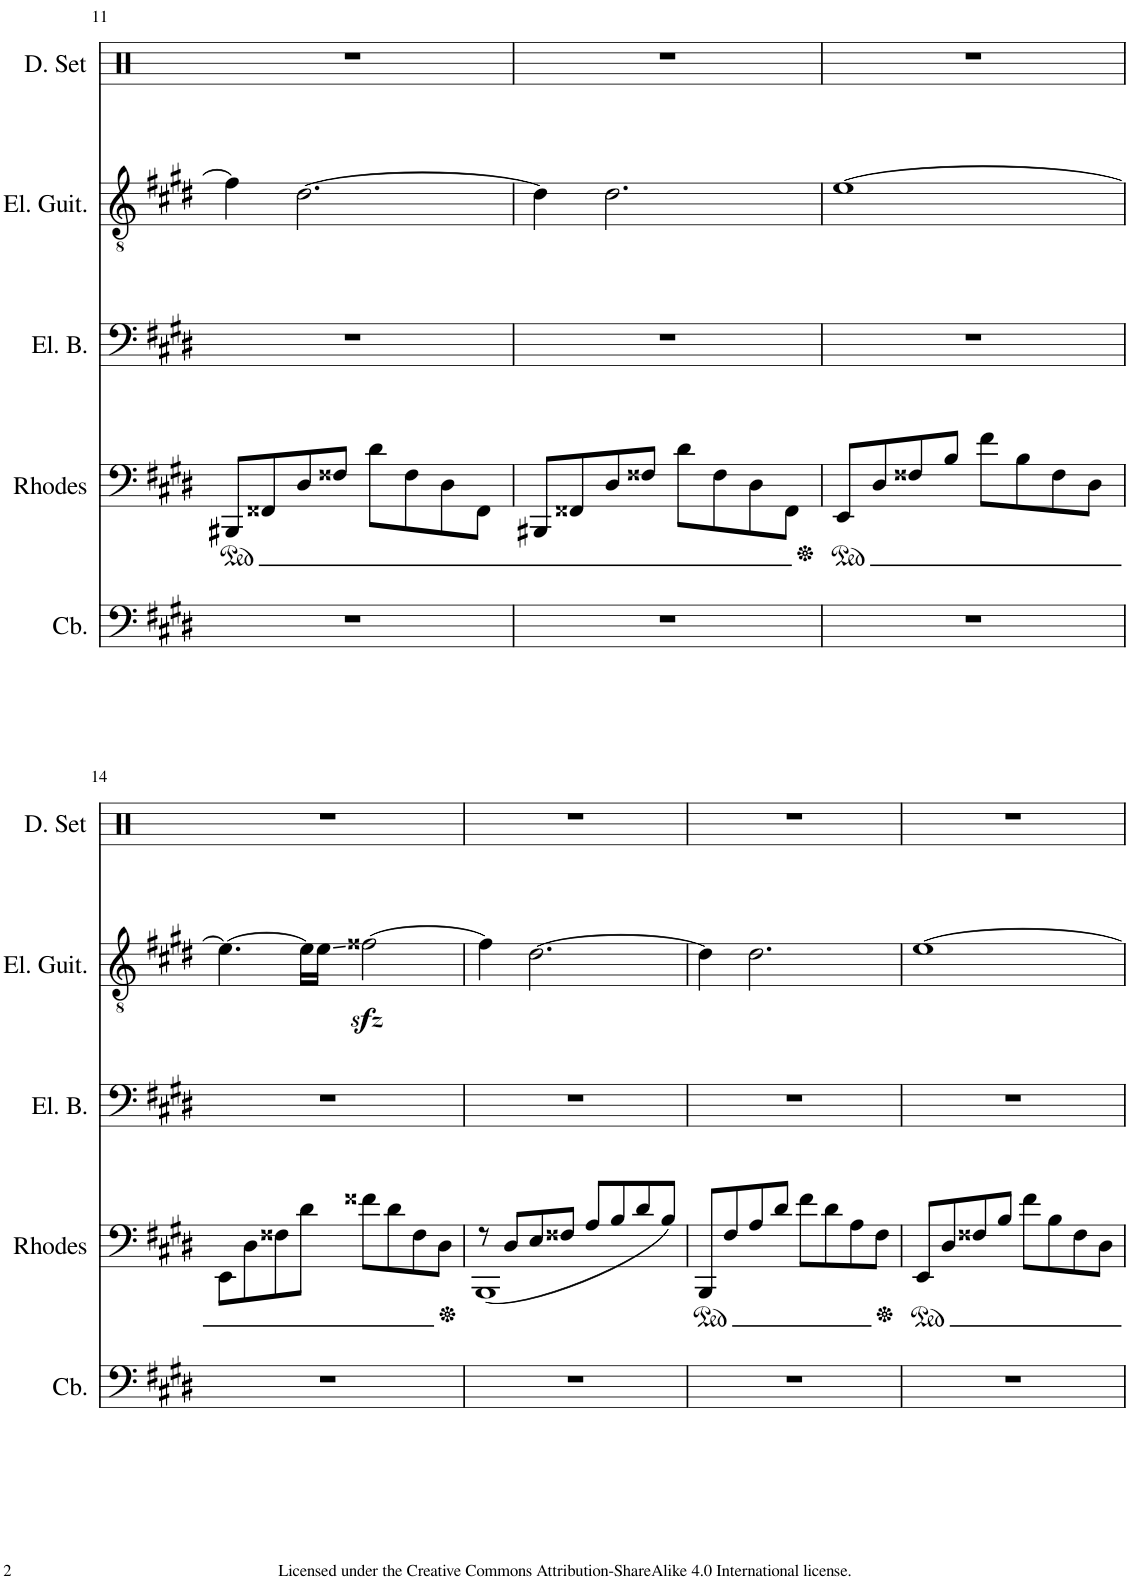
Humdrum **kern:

**kern	**kern	**kern	**kern	**kern	**kern
*part6	*part5	*part4	*part3	*part2	*part1
*staff6	*staff5	*staff4	*staff3	*staff2	*staff1
*I"Contrabass	*I"Rhodes Piano	*I"Electric Bass	*I"Electric Guitar	*I"Drumset	*I"Distorted 8-string Guitar
*I'Cb.	*I'Rhodes	*I'El. B.	*I'El. Guit.	*I'D. Set	*I'Dist 8
!!LO:PB:g=z
*clefF4	*clefF4	*clefF4	*clefGv2	*clefX	*clefFv4
*Trd7c12	*	*Trd7c12	*	*	*
*k[f#c#g#d#]	*k[f#c#g#d#]	*k[f#c#g#d#]	*k[f#c#g#d#]	*k[]	*k[f#c#g#d#]
*M4/4	*M4/4	*M4/4	*M4/4	*M4/4	*M4/4
*	*ped	*	*	*	*
=11	=11	=11	=11	=11	=11
1r	8BBB#X/L	1r	4f##\]	1r	1r
.	8FF##X/	.	.	.	.
.	8D#/	.	[2.d#\	.	.
.	8F##X/J	.	.	.	.
.	8d#\L	.	.	.	.
.	8F##\	.	.	.	.
.	8D#\	.	.	.	.
.	8FF##\J	.	.	.	.
=12	=12	=12	=12	=12	=12
1r	8BBB#X/L	1r	4d#\]	1r	1r
.	8FF##X/	.	.	.	.
.	8D#/	.	2.d#\	.	.
.	8F##X/J	.	.	.	.
.	8d#\L	.	.	.	.
.	8F##\	.	.	.	.
.	8D#\	.	.	.	.
.	8FF##\J	.	.	.	.
=13	=13	=13	=13	=13	=13
*	*Xped	*	*	*	*
*	*ped	*	*	*	*
1r	8EE/L	1r	[1e	1r	1r
.	8D#/	.	.	.	.
.	8F##X/	.	.	.	.
.	8B/J	.	.	.	.
.	8f#\L	.	.	.	.
.	8B\	.	.	.	.
.	8F##\	.	.	.	.
.	8D#\J	.	.	.	.
!!LO:LB:g=z
=14	=14	=14	=14	=14	=14
1r	8EE\L	1r	4.e\_	1r	1r
.	8D#\	.	.	.	.
.	8F##X\	.	.	.	.
.	8d#\J	.	16e\LL]	.	.
.	.	.	16e\JJ	.	.
.	8f##X\L	.	[2f##Xzz<\	.	.
.	8d#\	.	.	.	.
.	8F##\	.	.	.	.
.	8D#\J	.	.	.	.
=15	=15	=15	=15	=15	=15
*	*Xped	*	*	*	*
*	*^	*	*	*	*
1r	8r	1BBB	1r	4f##\]	1r	1r
.	8D#/L	.	.	.	.	.
.	8E/	.	.	[2.d#\	.	.
.	8F##X/J	.	.	.	.	.
.	8A/L	.	.	.	.	.
.	8B/	.	.	.	.	.
.	8d#/	.	.	.	.	.
.	(8B/J	.	.	.	.	.
*	*v	*v	*	*	*	*
=16	=16	=16	=16	=16	=16
*	*ped	*	*	*	*
1r	8BBB/L	1r	4d#\]	1r	1r
.	8F#/	.	.	.	.
.	8A/	.	2.d#\	.	.
.	8d#/J	.	.	.	.
.	8f#\L	.	.	.	.
.	8d#\	.	.	.	.
.	8A\	.	.	.	.
.	8F#\J	.	.	.	.
=17	=17	=17	=17	=17	=17
*	*Xped	*	*	*	*
1r	8EE/L	1r	[1e	1r	1r
.	8D#/	.	.	.	.
.	8F##X/	.	.	.	.
.	8B/J	.	.	.	.
.	8f#\L	.	.	.	.
.	8B\	.	.	.	.
.	8F##\	.	.	.	.
.	8D#\J	.	.	.	.
=	=	=	=	=	=
*-	*-	*-	*-	*-	*-
